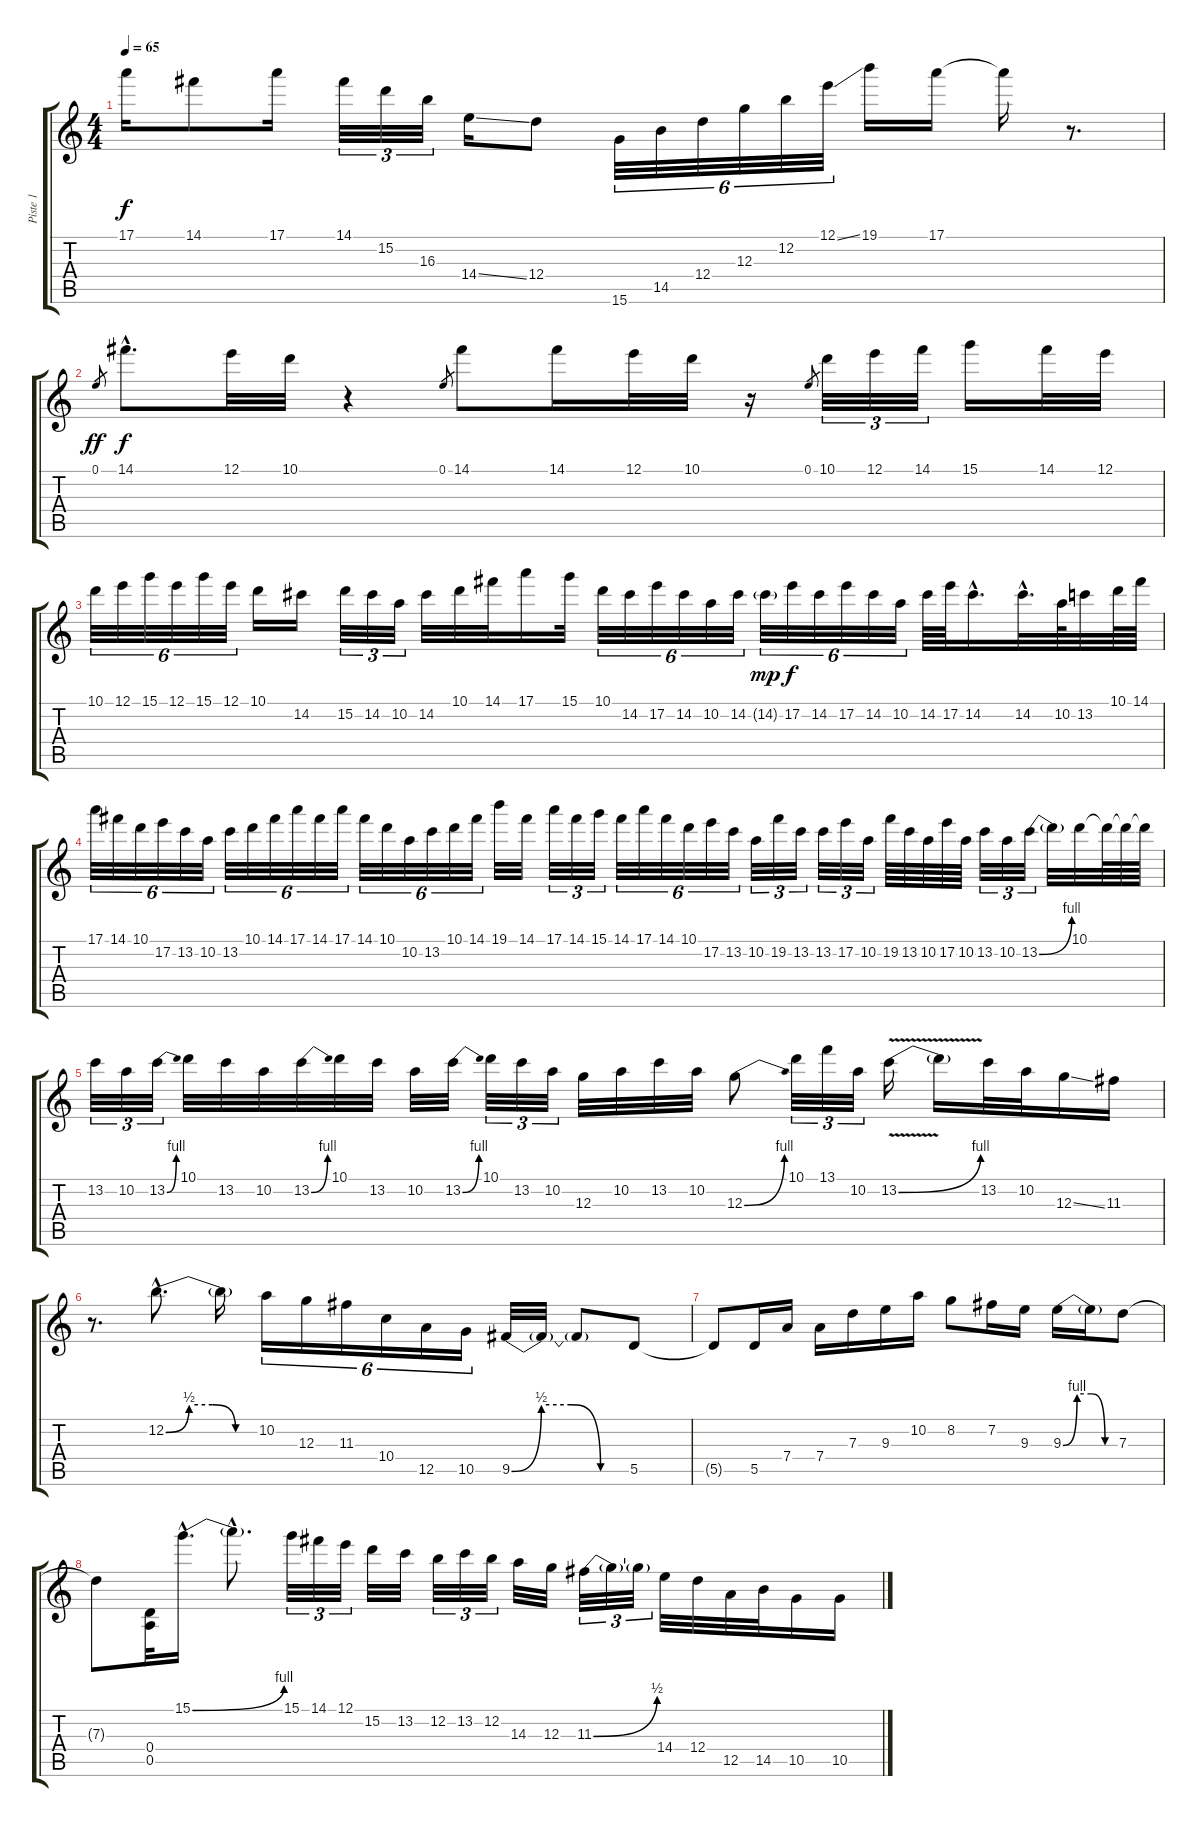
\track ("Piste 1" "Piste 1") {instrument overdrivenguitar}
\staff {score tabs}
\tuning (E4 B3 G3 D3 A2 E2) {hide}
\ts (4 4)
\tempo 65
\clef g2
\ks c
17.1.16{dy f} 14.1.8 17.1.16 14.1.32{tu (3 2)} 15.2.32{tu (3 2)} 16.3.32{tu (3 2)} 14.4{ss}.16 12.4.8 15.6.32{tu (6 4)} 14.5.32{tu (6 4)} 12.4.32{tu (6 4)} 12.3.32{tu (6 4)} 12.2.32{tu (6 4)} 12.1{ss}.32{tu (6 4)} 19.1.16 17.1.16 17.1{t}.16 r.8{d} |
0.1.8{gr dy ff} 14.1{hac}.8{d dy f} 12.1.32 10.1.32 r.4 0.1.8{gr} 14.1.8 14.1.16 12.1.32 10.1.32 r.16 0.1.8{gr} 10.1.32{tu (3 2)} 12.1.32{tu (3 2)} 14.1.32{tu (3 2)} 15.1.16 14.1.32 12.1.32 |
10.1.32{tu (6 4)} 12.1.32{tu (6 4)} 15.1.32{tu (6 4)} 12.1.32{tu (6 4)} 15.1.32{tu (6 4)} 12.1.32{tu (6 4)} 10.1.16 14.2.16 15.2.32{tu (3 2)} 14.2.32{tu (3 2)} 10.2.32{tu (3 2)} 14.2.32 10.1.32 14.1.32 17.1.16 15.1.32 10.1.32{tu (6 4)} 14.2.32{tu (6 4)} 17.2.32{tu (6 4)} 14.2.32{tu (6 4)} 10.2.32{tu (6 4)} 14.2.32{tu (6 4)} 14.2{g}.32{tu (6 4) dy mp} 17.2.32{tu (6 4) dy f} 14.2.32{tu (6 4)} 17.2.32{tu (6 4)} 14.2.32{tu (6 4)} 10.2.32{tu (6 4)} 14.2.64 17.2.64 14.2{hac}.16{d} 14.2{hac}.32{d} 10.2.64 13.2.32 10.1.64 14.1.64 |
17.1.32{tu (6 4)} 14.1.32{tu (6 4)} 10.1.32{tu (6 4)} 17.2.32{tu (6 4)} 13.2.32{tu (6 4)} 10.2.32{tu (6 4)} 13.2.32{tu (6 4)} 10.1.32{tu (6 4)} 14.1.32{tu (6 4)} 17.1.32{tu (6 4)} 14.1.32{tu (6 4)} 17.1.32{tu (6 4)} 14.1.32{tu (6 4)} 10.1.32{tu (6 4)} 10.2.32{tu (6 4)} 13.2.32{tu (6 4)} 10.1.32{tu (6 4)} 14.1.32{tu (6 4)} 19.1.32 14.1.32 17.1.32{tu (3 2)} 14.1.32{tu (3 2)} 15.1.32{tu (3 2)} 14.1.32{tu (6 4)} 17.1.32{tu (6 4)} 14.1.32{tu (6 4)} 10.1.32{tu (6 4)} 17.2.32{tu (6 4)} 13.2.32{tu (6 4)} 10.2.32{tu (3 2)} 19.2.32{tu (3 2)} 13.2.32{tu (3 2)} 13.2.32{tu (3 2)} 17.2.32{tu (3 2)} 10.2.32{tu (3 2)} 19.2.64 13.2.64 10.2.64 17.2.64 10.2.64 13.2.32{tu (3 2)} 10.2.32{tu (3 2)} 13.2{be (bend 0 0 60 4)}.32{tu (3 2)} 13.2{t}.32 10.1.32 10.1{t}.64 10.1{t}.64 10.1{t}.64 |
13.2.32{tu (3 2)} 10.2.32{tu (3 2)} 13.2{be (bend 0 0 60 4)}.32{tu (3 2)} 10.1.32 13.2.32 10.2.32 13.2{be (bend 0 0 60 4)}.32 10.1.32 13.2.32 10.2.32 13.2{be (bend 0 0 60 4)}.32 10.1.32{tu (3 2)} 13.2.32{tu (3 2)} 10.2.32{tu (3 2)} 12.3.32 10.2.32 13.2.32 10.2.32 12.3{be (bend 0 0 60 4)}.8 10.1.32{tu (3 2)} 13.1.32{tu (3 2)} 10.2.32{tu (3 2)} 13.2{be (bend 0 0 60 4) v}.16 13.2{t}.16 13.2.32 10.2.32 12.3{ss}.16 11.3.16 |
r.8{d} 12.2{be (custom 0 0 15 2 30 2 45 0 60 0) hac}.8{d} 12.2{t}.16 10.2.16{tu (6 4)} 12.3.16{tu (6 4)} 11.3.16{tu (6 4)} 10.4.16{tu (6 4)} 12.5.16{tu (6 4)} 10.5.16{tu (6 4)} 9.5{be (custom 0 0 15 2 30 2 45 0 60 0)}.32 9.5{t}.32 9.5{t}.8 5.5.8 |
5.5{t}.8 5.5.16 7.4.16 7.4.16 7.3.16 9.3.16 10.2.16 8.2.8 7.2.16 9.3.16 9.3{be (custom 0 0 15 4 30 4 45 0 60 0)}.16 9.3{t}.16 7.3.8 |
7.3{t}.8 (0.4 0.5).32 15.1{be (bend 0 0 60 4) hac}.16{d} 15.1{hac t}.8{d} 15.1.32{tu (3 2)} 14.1.32{tu (3 2)} 12.1.32{tu (3 2)} 15.2.32 13.2.32 12.2.32{tu (3 2)} 13.2.32{tu (3 2)} 12.2.32{tu (3 2)} 14.3.32 12.3.32 11.3{be (bend 0 0 60 2)}.32{tu (3 2)} 11.3{t}.32{tu (3 2)} 11.3{t}.32{tu (3 2)} 14.4.32 12.4.32 12.5.32 14.5.32 10.5.16 10.5{ss}.16
